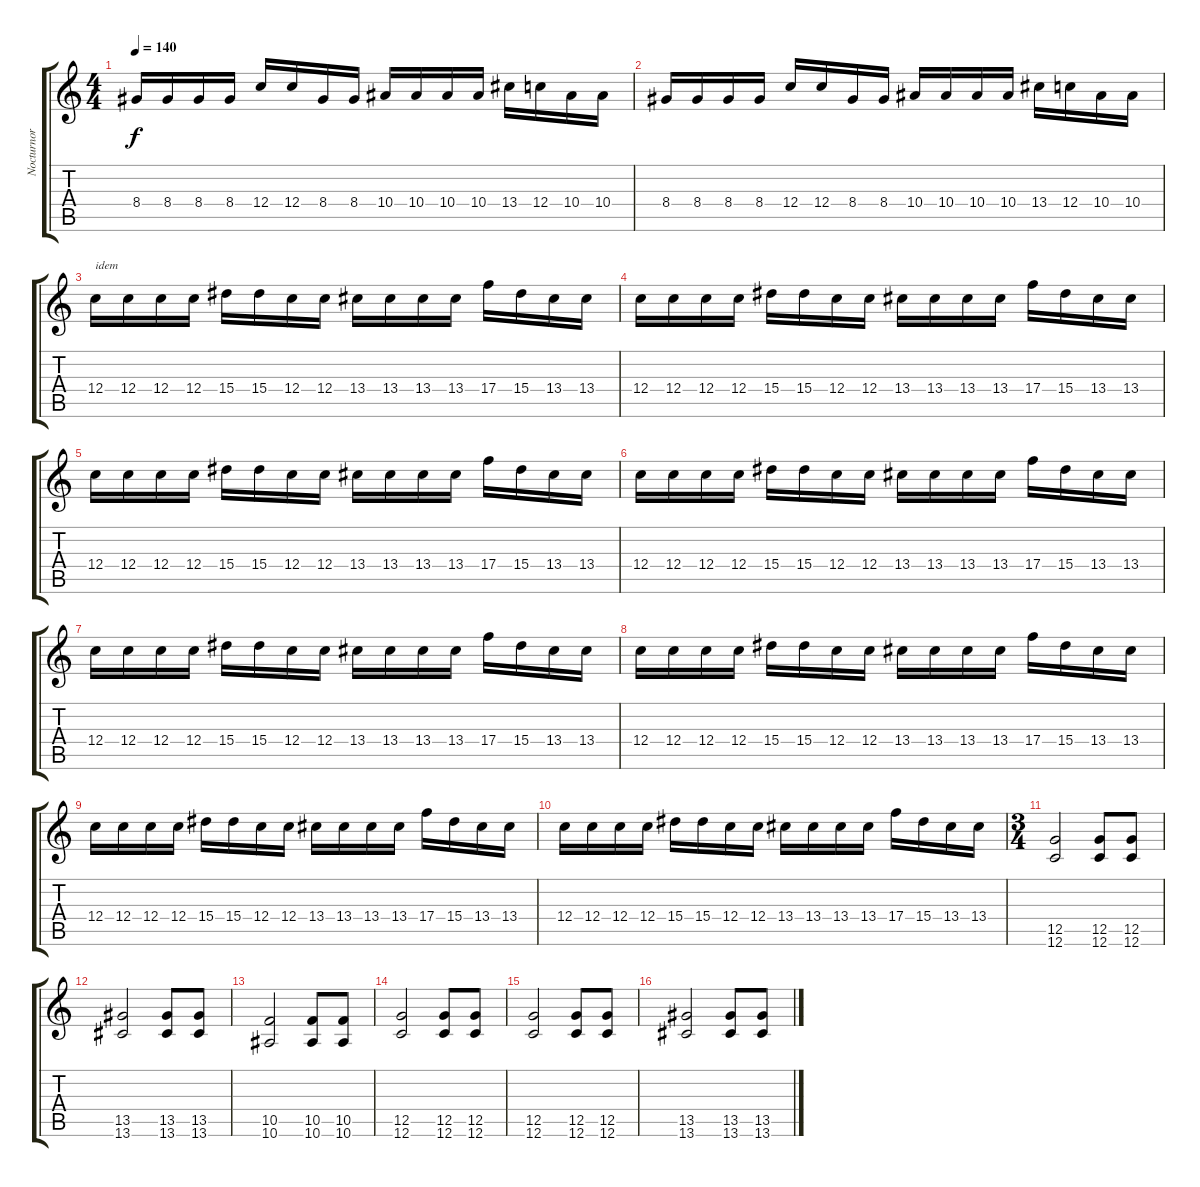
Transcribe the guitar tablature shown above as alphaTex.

\track ("Nocturnor" "Nocturnor") {instrument distortionguitar}
\staff {score tabs}
\tuning (D4 A3 F3 C3 G2 C2) {hide}
\ts (4 4)
\tempo 140
\clef g2
\ks c
8.4.16{dy f} 8.4.16 8.4.16 8.4.16 12.4.16 12.4.16 8.4.16 8.4.16 10.4.16 10.4.16 10.4.16 10.4.16 13.4.16 12.4.16 10.4.16 10.4.16 |
8.4.16 8.4.16 8.4.16 8.4.16 12.4.16 12.4.16 8.4.16 8.4.16 10.4.16 10.4.16 10.4.16 10.4.16 13.4.16 12.4.16 10.4.16 10.4.16 |
12.4.16{txt "idem"} 12.4.16 12.4.16 12.4.16 15.4.16 15.4.16 12.4.16 12.4.16 13.4.16 13.4.16 13.4.16 13.4.16 17.4.16 15.4.16 13.4.16 13.4.16 |
12.4.16 12.4.16 12.4.16 12.4.16 15.4.16 15.4.16 12.4.16 12.4.16 13.4.16 13.4.16 13.4.16 13.4.16 17.4.16 15.4.16 13.4.16 13.4.16 |
12.4.16 12.4.16 12.4.16 12.4.16 15.4.16 15.4.16 12.4.16 12.4.16 13.4.16 13.4.16 13.4.16 13.4.16 17.4.16 15.4.16 13.4.16 13.4.16 |
12.4.16 12.4.16 12.4.16 12.4.16 15.4.16 15.4.16 12.4.16 12.4.16 13.4.16 13.4.16 13.4.16 13.4.16 17.4.16 15.4.16 13.4.16 13.4.16 |
12.4.16 12.4.16 12.4.16 12.4.16 15.4.16 15.4.16 12.4.16 12.4.16 13.4.16 13.4.16 13.4.16 13.4.16 17.4.16 15.4.16 13.4.16 13.4.16 |
12.4.16 12.4.16 12.4.16 12.4.16 15.4.16 15.4.16 12.4.16 12.4.16 13.4.16 13.4.16 13.4.16 13.4.16 17.4.16 15.4.16 13.4.16 13.4.16 |
12.4.16 12.4.16 12.4.16 12.4.16 15.4.16 15.4.16 12.4.16 12.4.16 13.4.16 13.4.16 13.4.16 13.4.16 17.4.16 15.4.16 13.4.16 13.4.16 |
12.4.16 12.4.16 12.4.16 12.4.16 15.4.16 15.4.16 12.4.16 12.4.16 13.4.16 13.4.16 13.4.16 13.4.16 17.4.16 15.4.16 13.4.16 13.4.16 |
\ts (3 4)
(12.5 12.6).2 (12.5 12.6).8 (12.5 12.6).8 |
(13.5 13.6).2 (13.5 13.6).8 (13.5 13.6).8 |
(10.5 10.6).2 (10.5 10.6).8 (10.5 10.6).8 |
(12.5 12.6).2 (12.5 12.6).8 (12.5 12.6).8 |
(12.5 12.6).2 (12.5 12.6).8 (12.5 12.6).8 |
(13.5 13.6).2 (13.5 13.6).8 (13.5 13.6).8
